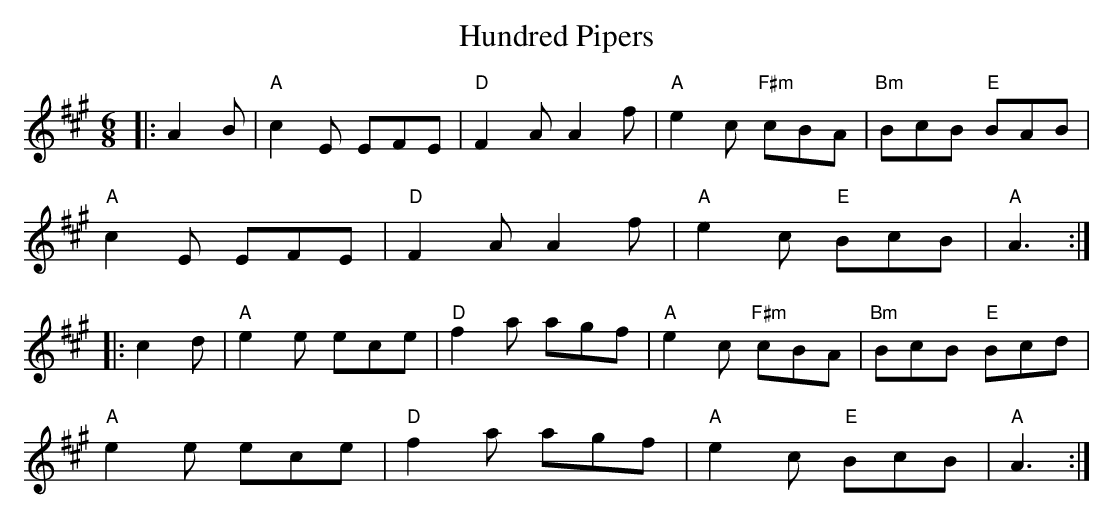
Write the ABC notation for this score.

X:1
T: Hundred Pipers
M: 6/8
K: A
|:A2B| "A"c2E EFE | "D"F2A A2f | "A"e2c "F#m"cBA | "Bm"BcB "E"BAB |
"A"c2E EFE | "D"F2A A2f | "A"e2c "E"BcB |"A" A3 :|
|: c2d|"A"e2e ece | "D"f2a agf | "A"e2c "F#m"cBA | "Bm"BcB "E"Bcd |
"A"e2e ece | "D"f2a agf | "A"e2c "E"BcB |"A"A3 :|
